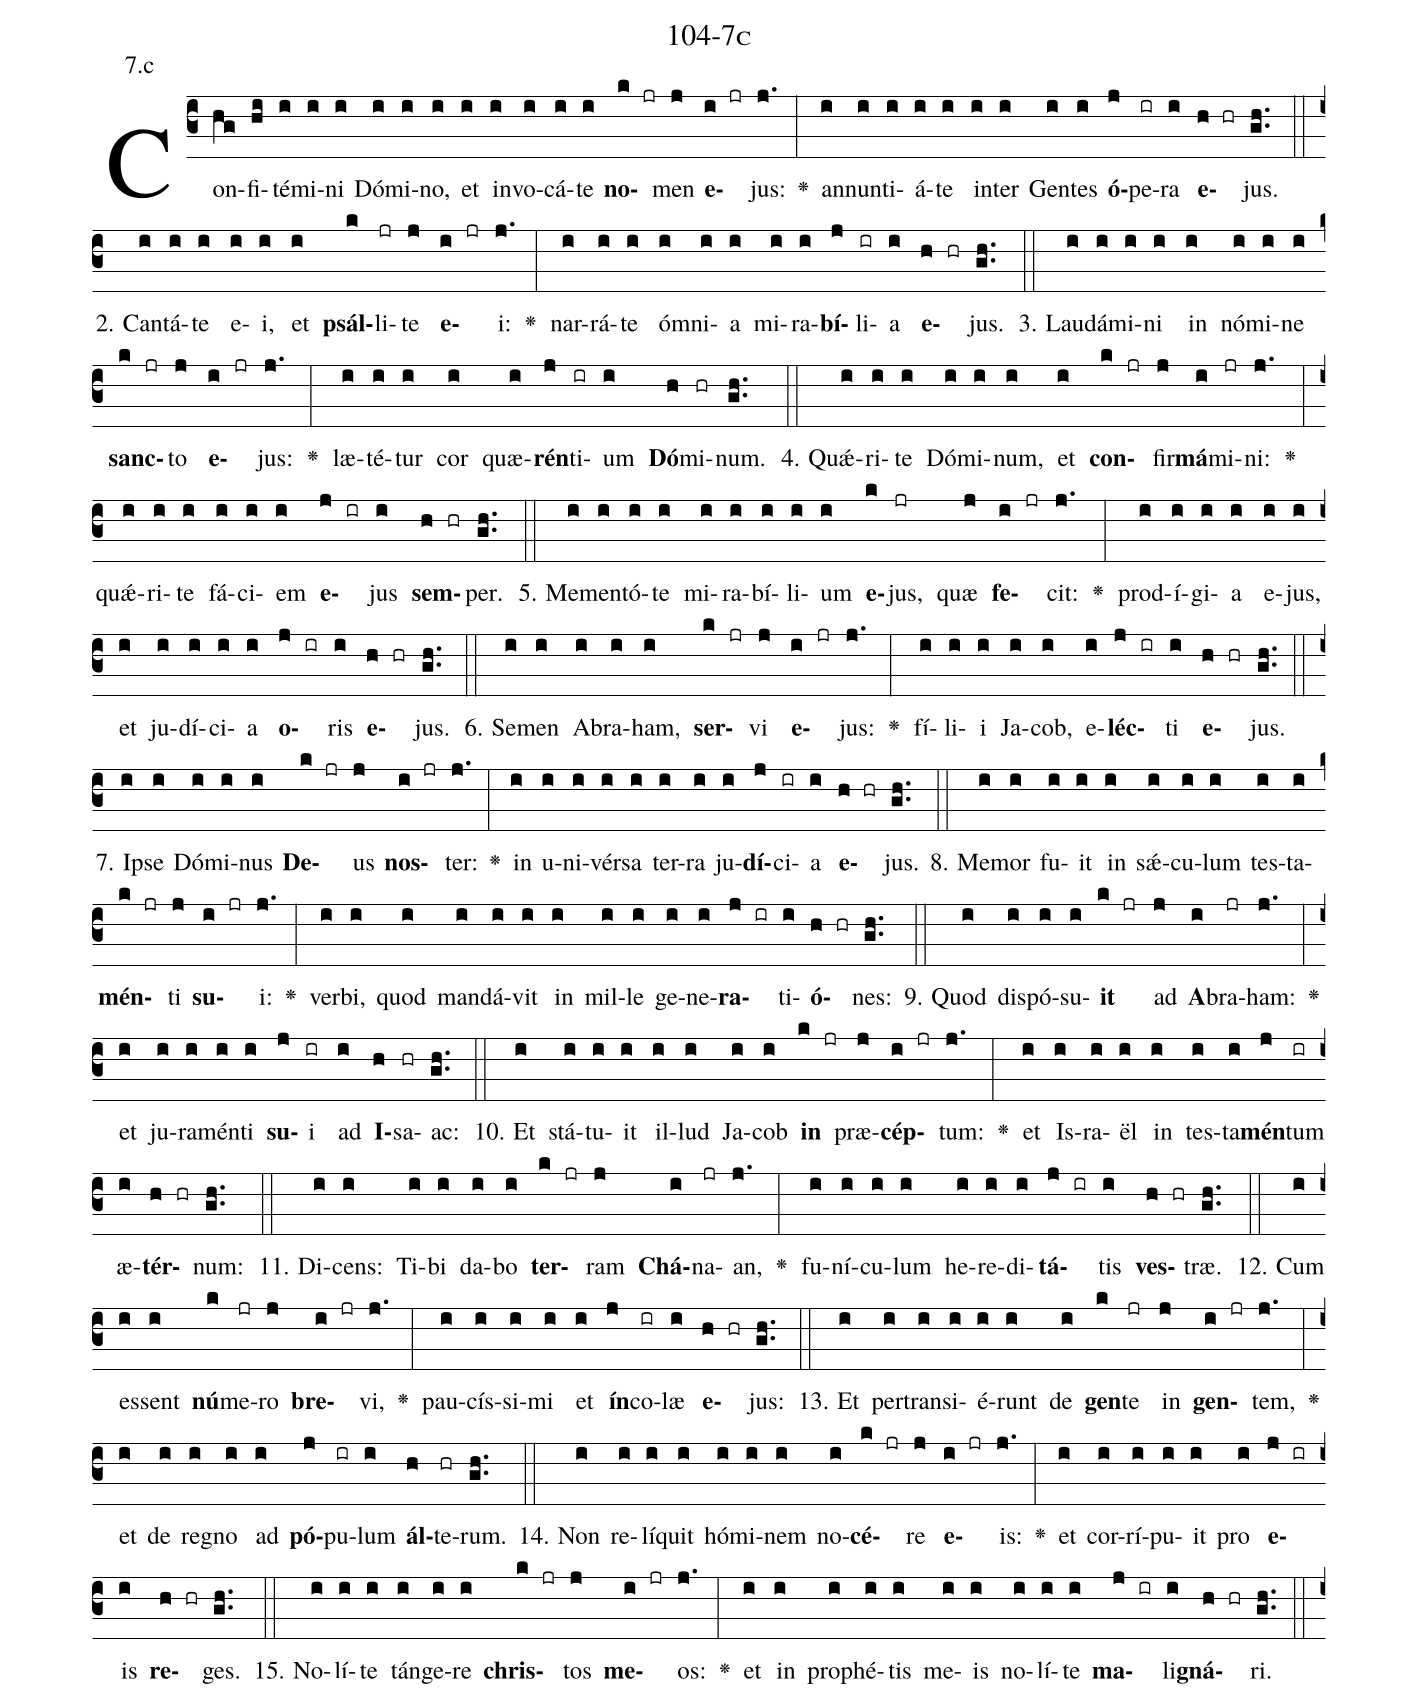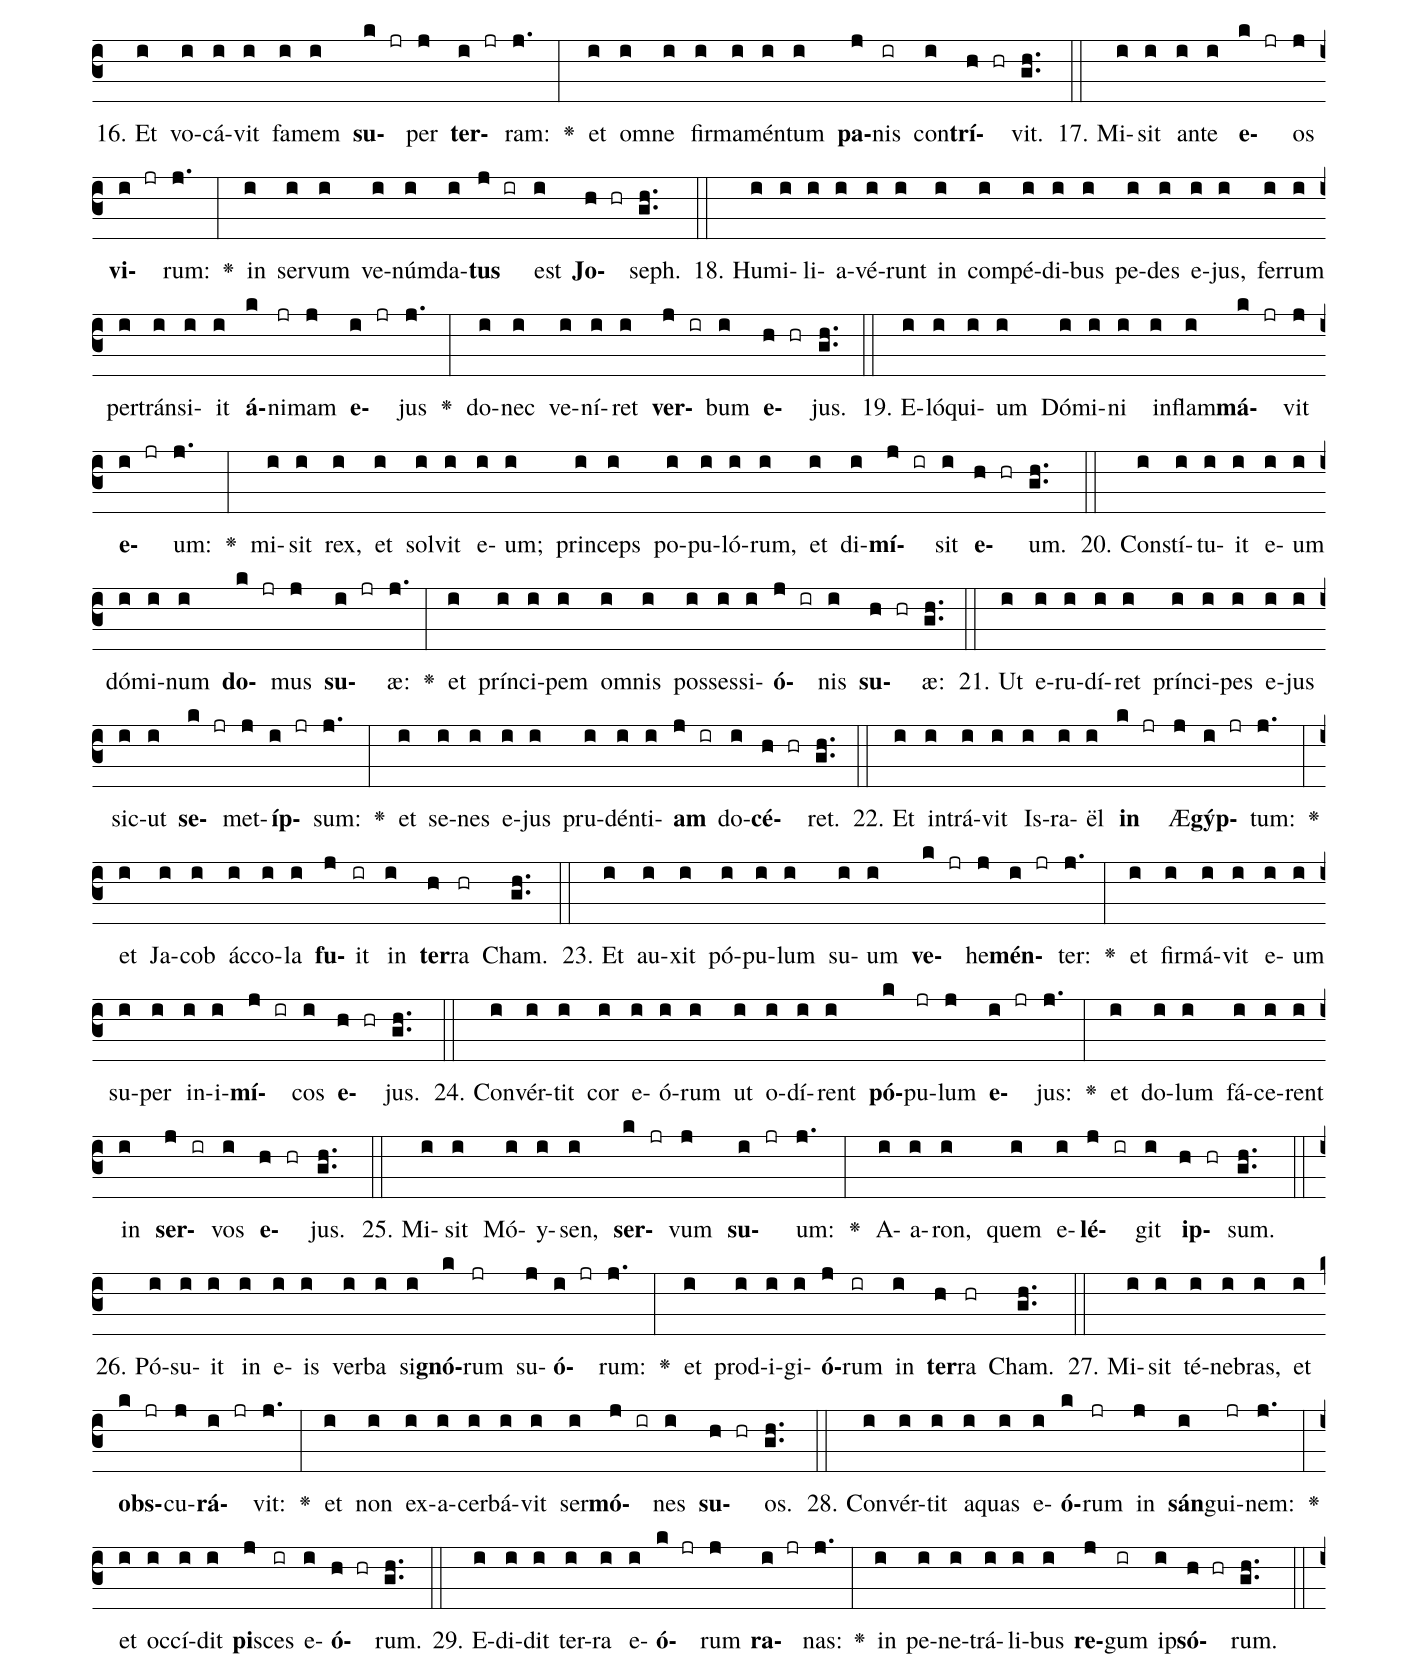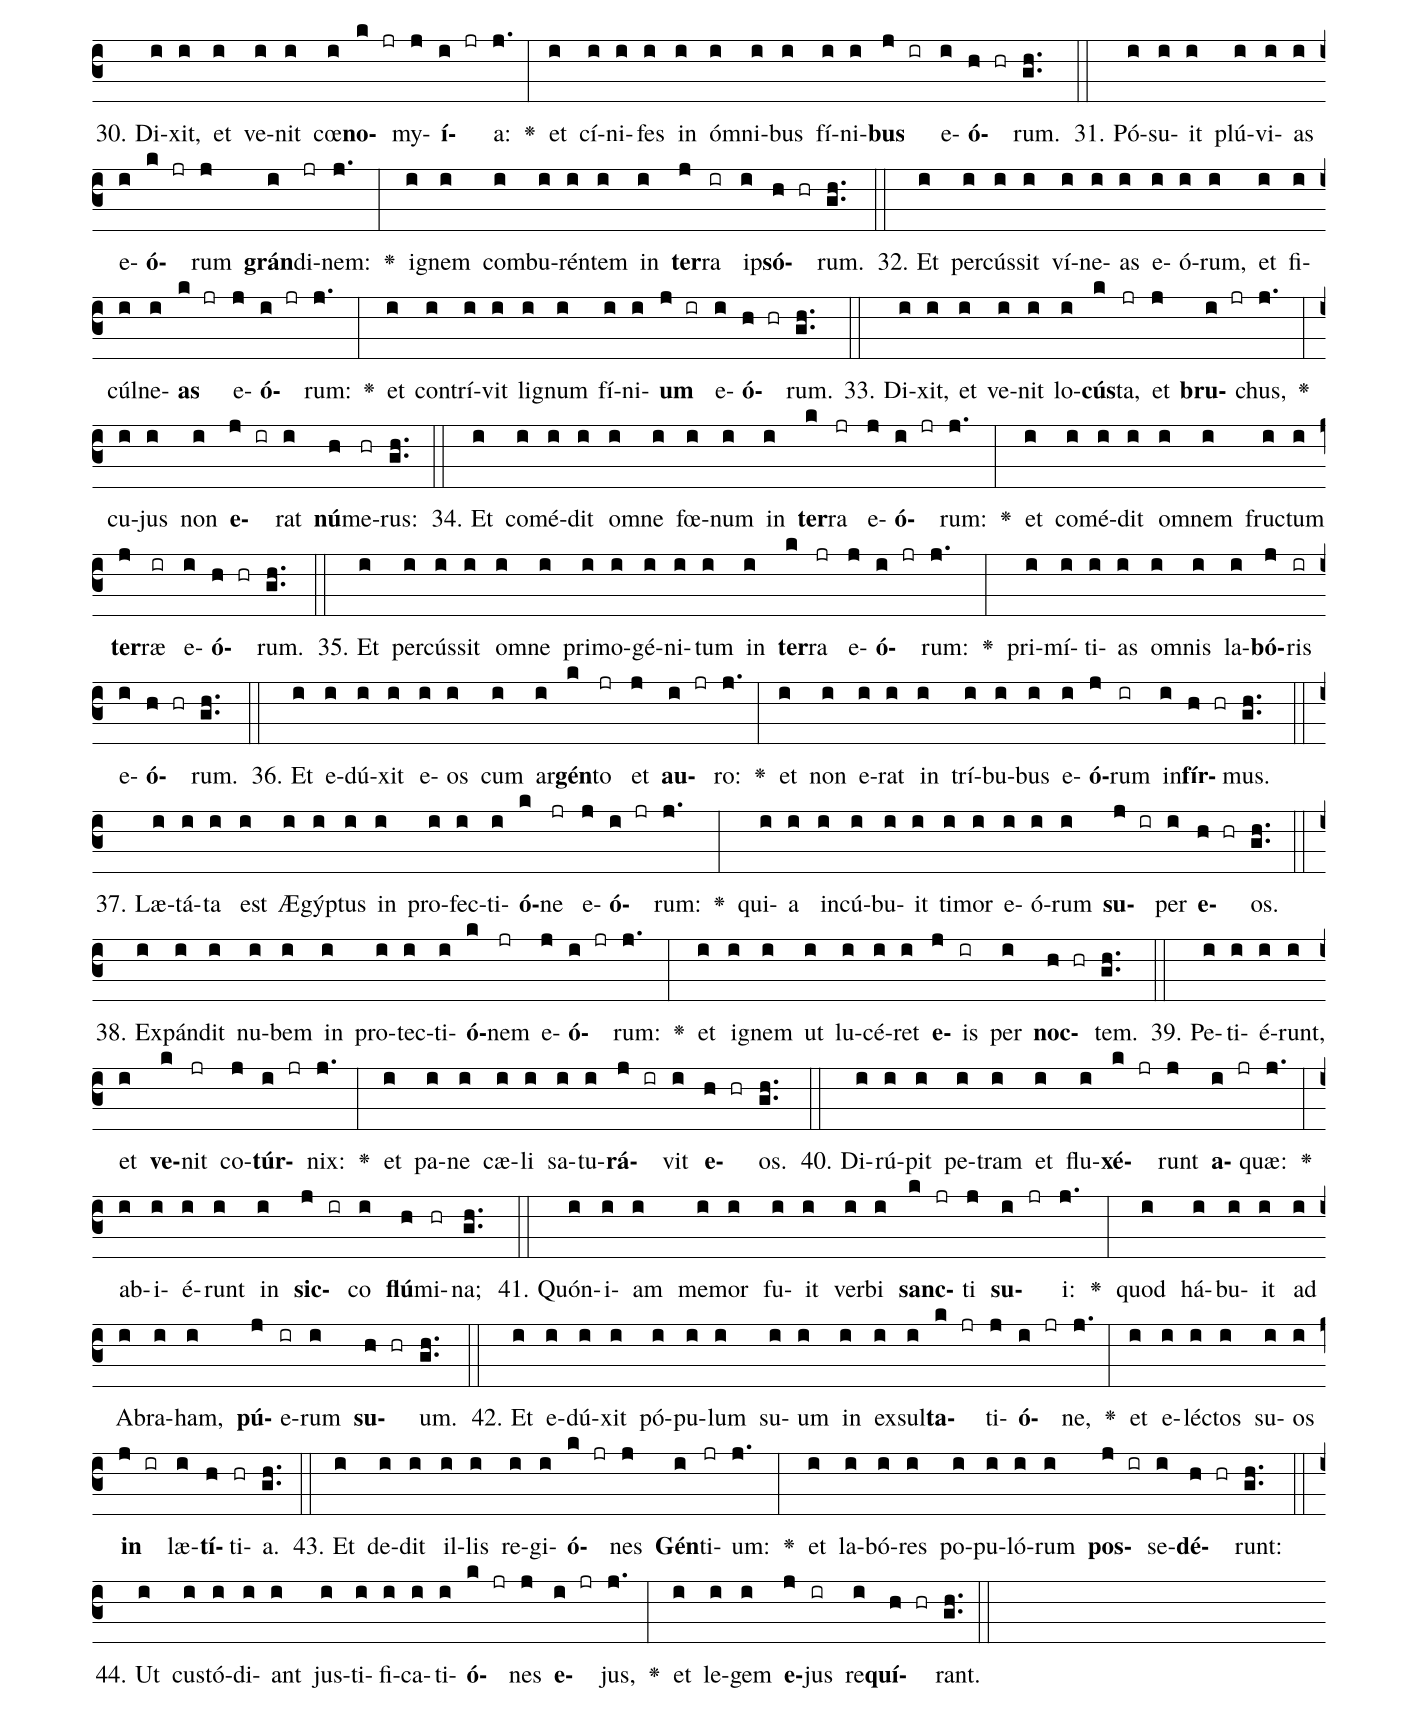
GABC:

name: 104-7c;
annotation: 7.c;
%%
(c3)Con(hg)fi(hi)té(i)mi(i)ni(i) Dó(i)mi(i)no,(i) et(i) in(i)vo(i)cá(i)te(i) <b>no</b>(k jr)men(j) <b>e</b>(i jr)jus:(j.) <v>\greheightstar</v>(:) an(i)nun(i)ti(i)á(i)te(i) in(i)ter(i) Gen(i)tes(i) <b>ó</b>(j)pe(ir)ra(i) <b>e</b>(h hr)jus.(gh..) (::)
2. Can(i)tá(i)te(i) e(i)i,(i) et(i) <b>psál</b>(k)li(jr)te(j) <b>e</b>(i jr)i:(j.) <v>\greheightstar</v>(:) nar(i)rá(i)te(i) óm(i)ni(i)a(i) mi(i)ra(i)<b>bí</b>(j)li(ir)a(i) <b>e</b>(h hr)jus.(gh..) (::)
3. Lau(i)dá(i)mi(i)ni(i) in(i) nó(i)mi(i)ne(i) <b>sanc</b>(k jr)to(j) <b>e</b>(i jr)jus:(j.) <v>\greheightstar</v>(:) læ(i)té(i)tur(i) cor(i) quæ(i)<b>rén</b>(j)ti(ir)um(i) <b>Dó</b>(h)mi(hr)num.(gh..) (::)
4. Quǽ(i)ri(i)te(i) Dó(i)mi(i)num,(i) et(i) <b>con</b>(k jr)fir(j)<b>má</b>(i)mi(jr)ni:(j.) <v>\greheightstar</v>(:) quǽ(i)ri(i)te(i) fá(i)ci(i)em(i) <b>e</b>(j ir)jus(i) <b>sem</b>(h hr)per.(gh..) (::)
5. Me(i)men(i)tó(i)te(i) mi(i)ra(i)bí(i)li(i)um(i) <b>e</b>(k)jus,(jr) quæ(j) <b>fe</b>(i jr)cit:(j.) <v>\greheightstar</v>(:) prod(i)í(i)gi(i)a(i) e(i)jus,(i) et(i) ju(i)dí(i)ci(i)a(i) <b>o</b>(j ir)ris(i) <b>e</b>(h hr)jus.(gh..) (::)
6. Se(i)men(i) A(i)bra(i)ham,(i) <b>ser</b>(k jr)vi(j) <b>e</b>(i jr)jus:(j.) <v>\greheightstar</v>(:) fí(i)li(i)i(i) Ja(i)cob,(i) e(i)<b>léc</b>(j ir)ti(i) <b>e</b>(h hr)jus.(gh..) (::)
7. Ip(i)se(i) Dó(i)mi(i)nus(i) <b>De</b>(k jr)us(j) <b>nos</b>(i jr)ter:(j.) <v>\greheightstar</v>(:) in(i) u(i)ni(i)vér(i)sa(i) ter(i)ra(i) ju(i)<b>dí</b>(j)ci(ir)a(i) <b>e</b>(h hr)jus.(gh..) (::)
8. Me(i)mor(i) fu(i)it(i) in(i) sǽ(i)cu(i)lum(i) tes(i)ta(i)<b>mén</b>(k jr)ti(j) <b>su</b>(i jr)i:(j.) <v>\greheightstar</v>(:) ver(i)bi,(i) quod(i) man(i)dá(i)vit(i) in(i) mil(i)le(i) ge(i)ne(i)<b>ra</b>(j ir)ti(i)<b>ó</b>(h hr)nes:(gh..) (::)
9. Quod(i) dis(i)pó(i)su(i)<b>it</b>(k jr) ad(j) <b>A</b>(i)bra(jr)ham:(j.) <v>\greheightstar</v>(:) et(i) ju(i)ra(i)mén(i)ti(i) <b>su</b>(j)i(ir) ad(i) <b>I</b>(h)sa(hr)ac:(gh..) (::)
10. Et(i) stá(i)tu(i)it(i) il(i)lud(i) Ja(i)cob(i) <b>in</b>(k jr) præ(j)<b>cép</b>(i jr)tum:(j.) <v>\greheightstar</v>(:) et(i) Is(i)ra(i)ël(i) in(i) tes(i)ta(i)<b>mén</b>(j)tum(ir) æ(i)<b>tér</b>(h hr)num:(gh..) (::)
11. Di(i)cens:(i) Ti(i)bi(i) da(i)bo(i) <b>ter</b>(k jr)ram(j) <b>Chá</b>(i)na(jr)an,(j.) <v>\greheightstar</v>(:) fu(i)ní(i)cu(i)lum(i) he(i)re(i)di(i)<b>tá</b>(j ir)tis(i) <b>ves</b>(h hr)træ.(gh..) (::)
12. Cum(i) es(i)sent(i) <b>nú</b>(k)me(jr)ro(j) <b>bre</b>(i jr)vi,(j.) <v>\greheightstar</v>(:) pau(i)cís(i)si(i)mi(i) et(i) <b>ín</b>(j)co(ir)læ(i) <b>e</b>(h hr)jus:(gh..) (::)
13. Et(i) per(i)trans(i)i(i)é(i)runt(i) de(i) <b>gen</b>(k)te(jr) in(j) <b>gen</b>(i jr)tem,(j.) <v>\greheightstar</v>(:) et(i) de(i) re(i)gno(i) ad(i) <b>pó</b>(j)pu(ir)lum(i) <b>ál</b>(h)te(hr)rum.(gh..) (::)
14. Non(i) re(i)lí(i)quit(i) hó(i)mi(i)nem(i) no(i)<b>cé</b>(k jr)re(j) <b>e</b>(i jr)is:(j.) <v>\greheightstar</v>(:) et(i) cor(i)rí(i)pu(i)it(i) pro(i) <b>e</b>(j ir)is(i) <b>re</b>(h hr)ges.(gh..) (::)
15. No(i)lí(i)te(i) tán(i)ge(i)re(i) <b>chris</b>(k jr)tos(j) <b>me</b>(i jr)os:(j.) <v>\greheightstar</v>(:) et(i) in(i) pro(i)phé(i)tis(i) me(i)is(i) no(i)lí(i)te(i) <b>ma</b>(j ir)li(i)<b>gná</b>(h hr)ri.(gh..) (::)
16. Et(i) vo(i)cá(i)vit(i) fa(i)mem(i) <b>su</b>(k jr)per(j) <b>ter</b>(i jr)ram:(j.) <v>\greheightstar</v>(:) et(i) om(i)ne(i) fir(i)ma(i)mén(i)tum(i) <b>pa</b>(j)nis(ir) con(i)<b>trí</b>(h hr)vit.(gh..) (::)
17. Mi(i)sit(i) an(i)te(i) <b>e</b>(k jr)os(j) <b>vi</b>(i jr)rum:(j.) <v>\greheightstar</v>(:) in(i) ser(i)vum(i) ve(i)núm(i)da(i)<b>tus</b>(j ir) est(i) <b>Jo</b>(h hr)seph.(gh..) (::)
18. Hu(i)mi(i)li(i)a(i)vé(i)runt(i) in(i) com(i)pé(i)di(i)bus(i) pe(i)des(i) e(i)jus,(i) fer(i)rum(i) per(i)tráns(i)i(i)it(i) <b>á</b>(k)ni(jr)mam(j) <b>e</b>(i jr)jus(j.) <v>\greheightstar</v>(:) do(i)nec(i) ve(i)ní(i)ret(i) <b>ver</b>(j ir)bum(i) <b>e</b>(h hr)jus.(gh..) (::)
19. E(i)ló(i)qui(i)um(i) Dó(i)mi(i)ni(i) in(i)flam(i)<b>má</b>(k jr)vit(j) <b>e</b>(i jr)um:(j.) <v>\greheightstar</v>(:) mi(i)sit(i) rex,(i) et(i) sol(i)vit(i) e(i)um;(i) prin(i)ceps(i) po(i)pu(i)ló(i)rum,(i) et(i) di(i)<b>mí</b>(j ir)sit(i) <b>e</b>(h hr)um.(gh..) (::)
20. Con(i)stí(i)tu(i)it(i) e(i)um(i) dó(i)mi(i)num(i) <b>do</b>(k jr)mus(j) <b>su</b>(i jr)æ:(j.) <v>\greheightstar</v>(:) et(i) prín(i)ci(i)pem(i) om(i)nis(i) pos(i)ses(i)si(i)<b>ó</b>(j ir)nis(i) <b>su</b>(h hr)æ:(gh..) (::)
21. Ut(i) e(i)ru(i)dí(i)ret(i) prín(i)ci(i)pes(i) e(i)jus(i) sic(i)ut(i) <b>se</b>(k jr)met(j)<b>íp</b>(i jr)sum:(j.) <v>\greheightstar</v>(:) et(i) se(i)nes(i) e(i)jus(i) pru(i)dén(i)ti(i)<b>am</b>(j ir) do(i)<b>cé</b>(h hr)ret.(gh..) (::)
22. Et(i) in(i)trá(i)vit(i) Is(i)ra(i)ël(i) <b>in</b>(k jr) Æ(j)<b>gýp</b>(i jr)tum:(j.) <v>\greheightstar</v>(:) et(i) Ja(i)cob(i) ác(i)co(i)la(i) <b>fu</b>(j)it(ir) in(i) <b>ter</b>(h)ra(hr) Cham.(gh..) (::)
23. Et(i) au(i)xit(i) pó(i)pu(i)lum(i) su(i)um(i) <b>ve</b>(k jr)he(j)<b>mén</b>(i jr)ter:(j.) <v>\greheightstar</v>(:) et(i) fir(i)má(i)vit(i) e(i)um(i) su(i)per(i) in(i)i(i)<b>mí</b>(j ir)cos(i) <b>e</b>(h hr)jus.(gh..) (::)
24. Con(i)vér(i)tit(i) cor(i) e(i)ó(i)rum(i) ut(i) o(i)dí(i)rent(i) <b>pó</b>(k)pu(jr)lum(j) <b>e</b>(i jr)jus:(j.) <v>\greheightstar</v>(:) et(i) do(i)lum(i) fá(i)ce(i)rent(i) in(i) <b>ser</b>(j ir)vos(i) <b>e</b>(h hr)jus.(gh..) (::)
25. Mi(i)sit(i) Mó(i)y(i)sen,(i) <b>ser</b>(k jr)vum(j) <b>su</b>(i jr)um:(j.) <v>\greheightstar</v>(:) A(i)a(i)ron,(i) quem(i) e(i)<b>lé</b>(j ir)git(i) <b>ip</b>(h hr)sum.(gh..) (::)
26. Pó(i)su(i)it(i) in(i) e(i)is(i) ver(i)ba(i) si(i)<b>gnó</b>(k)rum(jr) su(j)<b>ó</b>(i jr)rum:(j.) <v>\greheightstar</v>(:) et(i) prod(i)i(i)gi(i)<b>ó</b>(j)rum(ir) in(i) <b>ter</b>(h)ra(hr) Cham.(gh..) (::)
27. Mi(i)sit(i) té(i)ne(i)bras,(i) et(i) <b>obs</b>(k jr)cu(j)<b>rá</b>(i jr)vit:(j.) <v>\greheightstar</v>(:) et(i) non(i) ex(i)a(i)cer(i)bá(i)vit(i) ser(i)<b>mó</b>(j ir)nes(i) <b>su</b>(h hr)os.(gh..) (::)
28. Con(i)vér(i)tit(i) a(i)quas(i) e(i)<b>ó</b>(k)rum(jr) in(j) <b>sán</b>(i)gui(jr)nem:(j.) <v>\greheightstar</v>(:) et(i) oc(i)cí(i)dit(i) <b>pi</b>(j)sces(ir) e(i)<b>ó</b>(h hr)rum.(gh..) (::)
29. E(i)di(i)dit(i) ter(i)ra(i) e(i)<b>ó</b>(k jr)rum(j) <b>ra</b>(i jr)nas:(j.) <v>\greheightstar</v>(:) in(i) pe(i)ne(i)trá(i)li(i)bus(i) <b>re</b>(j)gum(ir) ip(i)<b>só</b>(h hr)rum.(gh..) (::)
30. Di(i)xit,(i) et(i) ve(i)nit(i) cœ(i)<b>no</b>(k jr)my(j)<b>í</b>(i jr)a:(j.) <v>\greheightstar</v>(:) et(i) cí(i)ni(i)fes(i) in(i) óm(i)ni(i)bus(i) fí(i)ni(i)<b>bus</b>(j ir) e(i)<b>ó</b>(h hr)rum.(gh..) (::)
31. Pó(i)su(i)it(i) plú(i)vi(i)as(i) e(i)<b>ó</b>(k jr)rum(j) <b>grán</b>(i)di(jr)nem:(j.) <v>\greheightstar</v>(:) i(i)gnem(i) com(i)bu(i)rén(i)tem(i) in(i) <b>ter</b>(j)ra(ir) ip(i)<b>só</b>(h hr)rum.(gh..) (::)
32. Et(i) per(i)cús(i)sit(i) ví(i)ne(i)as(i) e(i)ó(i)rum,(i) et(i) fi(i)cúl(i)ne(i)<b>as</b>(k jr) e(j)<b>ó</b>(i jr)rum:(j.) <v>\greheightstar</v>(:) et(i) con(i)trí(i)vit(i) li(i)gnum(i) fí(i)ni(i)<b>um</b>(j ir) e(i)<b>ó</b>(h hr)rum.(gh..) (::)
33. Di(i)xit,(i) et(i) ve(i)nit(i) lo(i)<b>cús</b>(k)ta,(jr) et(j) <b>bru</b>(i jr)chus,(j.) <v>\greheightstar</v>(:) cu(i)jus(i) non(i) <b>e</b>(j ir)rat(i) <b>nú</b>(h)me(hr)rus:(gh..) (::)
34. Et(i) com(i)é(i)dit(i) om(i)ne(i) fœ(i)num(i) in(i) <b>ter</b>(k)ra(jr) e(j)<b>ó</b>(i jr)rum:(j.) <v>\greheightstar</v>(:) et(i) com(i)é(i)dit(i) om(i)nem(i) fruc(i)tum(i) <b>ter</b>(j)ræ(ir) e(i)<b>ó</b>(h hr)rum.(gh..) (::)
35. Et(i) per(i)cús(i)sit(i) om(i)ne(i) pri(i)mo(i)gé(i)ni(i)tum(i) in(i) <b>ter</b>(k)ra(jr) e(j)<b>ó</b>(i jr)rum:(j.) <v>\greheightstar</v>(:) pri(i)mí(i)ti(i)as(i) om(i)nis(i) la(i)<b>bó</b>(j)ris(ir) e(i)<b>ó</b>(h hr)rum.(gh..) (::)
36. Et(i) e(i)dú(i)xit(i) e(i)os(i) cum(i) ar(i)<b>gén</b>(k)to(jr) et(j) <b>au</b>(i jr)ro:(j.) <v>\greheightstar</v>(:) et(i) non(i) e(i)rat(i) in(i) trí(i)bu(i)bus(i) e(i)<b>ó</b>(j)rum(ir) in(i)<b>fír</b>(h hr)mus.(gh..) (::)
37. Læ(i)tá(i)ta(i) est(i) Æ(i)gýp(i)tus(i) in(i) pro(i)fec(i)ti(i)<b>ó</b>(k)ne(jr) e(j)<b>ó</b>(i jr)rum:(j.) <v>\greheightstar</v>(:) qui(i)a(i) in(i)cú(i)bu(i)it(i) ti(i)mor(i) e(i)ó(i)rum(i) <b>su</b>(j ir)per(i) <b>e</b>(h hr)os.(gh..) (::)
38. Ex(i)pán(i)dit(i) nu(i)bem(i) in(i) pro(i)tec(i)ti(i)<b>ó</b>(k)nem(jr) e(j)<b>ó</b>(i jr)rum:(j.) <v>\greheightstar</v>(:) et(i) i(i)gnem(i) ut(i) lu(i)cé(i)ret(i) <b>e</b>(j)is(ir) per(i) <b>noc</b>(h hr)tem.(gh..) (::)
39. Pe(i)ti(i)é(i)runt,(i) et(i) <b>ve</b>(k)nit(jr) co(j)<b>túr</b>(i jr)nix:(j.) <v>\greheightstar</v>(:) et(i) pa(i)ne(i) cæ(i)li(i) sa(i)tu(i)<b>rá</b>(j ir)vit(i) <b>e</b>(h hr)os.(gh..) (::)
40. Di(i)rú(i)pit(i) pe(i)tram(i) et(i) flu(i)<b>xé</b>(k jr)runt(j) <b>a</b>(i jr)quæ:(j.) <v>\greheightstar</v>(:) ab(i)i(i)é(i)runt(i) in(i) <b>sic</b>(j ir)co(i) <b>flú</b>(h)mi(hr)na;(gh..) (::)
41. Quón(i)i(i)am(i) me(i)mor(i) fu(i)it(i) ver(i)bi(i) <b>sanc</b>(k jr)ti(j) <b>su</b>(i jr)i:(j.) <v>\greheightstar</v>(:) quod(i) há(i)bu(i)it(i) ad(i) A(i)bra(i)ham,(i) <b>pú</b>(j)e(ir)rum(i) <b>su</b>(h hr)um.(gh..) (::)
42. Et(i) e(i)dú(i)xit(i) pó(i)pu(i)lum(i) su(i)um(i) in(i) ex(i)sul(i)<b>ta</b>(k jr)ti(j)<b>ó</b>(i jr)ne,(j.) <v>\greheightstar</v>(:) et(i) e(i)léc(i)tos(i) su(i)os(i) <b>in</b>(j ir) læ(i)<b>tí</b>(h)ti(hr)a.(gh..) (::)
43. Et(i) de(i)dit(i) il(i)lis(i) re(i)gi(i)<b>ó</b>(k jr)nes(j) <b>Gén</b>(i)ti(jr)um:(j.) <v>\greheightstar</v>(:) et(i) la(i)bó(i)res(i) po(i)pu(i)ló(i)rum(i) <b>pos</b>(j ir)se(i)<b>dé</b>(h hr)runt:(gh..) (::)
44. Ut(i) cus(i)tó(i)di(i)ant(i) jus(i)ti(i)fi(i)ca(i)ti(i)<b>ó</b>(k jr)nes(j) <b>e</b>(i jr)jus,(j.) <v>\greheightstar</v>(:) et(i) le(i)gem(i) <b>e</b>(j)jus(ir) re(i)<b>quí</b>(h hr)rant.(gh..) (::)
